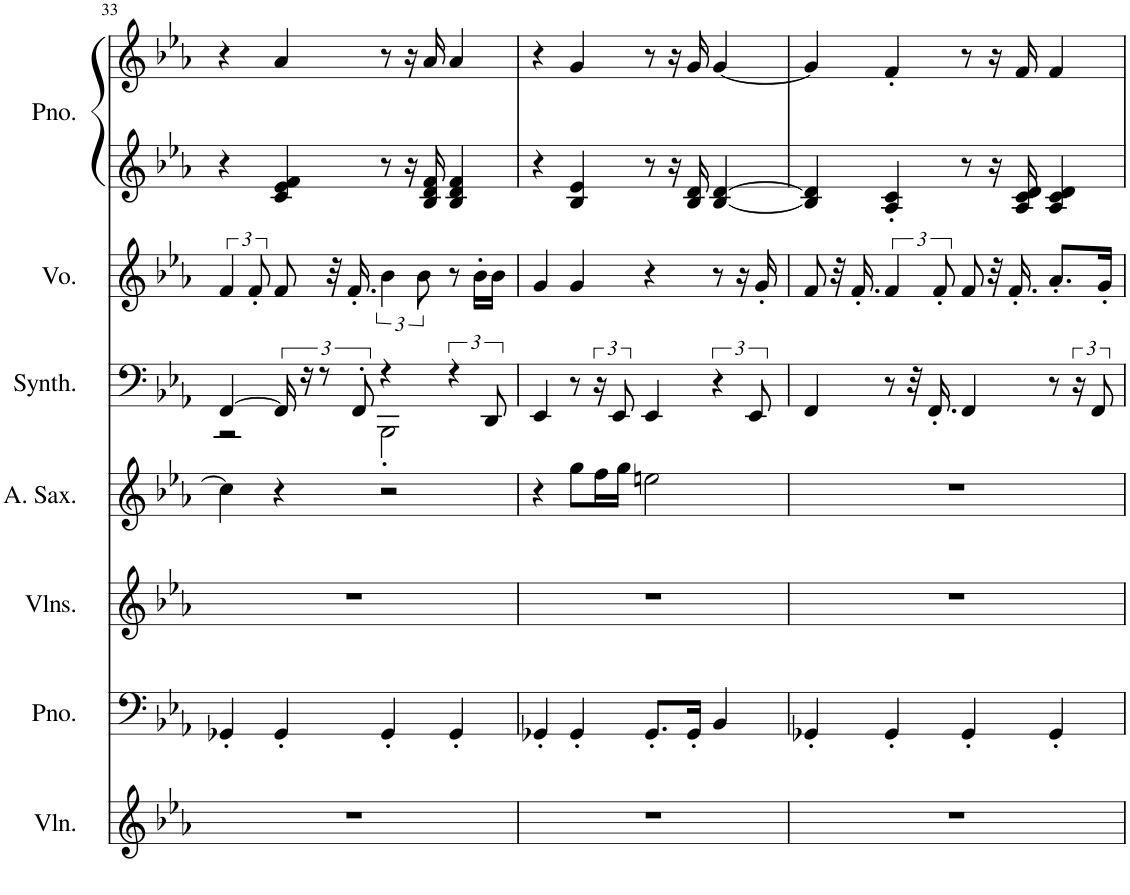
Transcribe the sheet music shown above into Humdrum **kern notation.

**kern	**kern	**kern	**kern	**kern	**kern	**kern	**kern
*part7	*part6	*part5	*part4	*part3	*part2	*part1	*part1
*staff8	*staff7	*staff6	*staff5	*staff4	*staff3	*staff2	*staff1
*I"Violin, Piccicato	*I"Piano, Drum	*I"Violins, String	*I"Alto Saxophone, Alto Sax	*I"Bass Synthesizer, Bass	*I"Voice, Vokal	*I"Piano, Piano	*
*I'Vln.	*I'Pno.	*I'Vlns.	*I'A. Sax.	*I'Synth.	*I'Vo.	*I'Pno.	*
!!LO:PB:g=z
*clefG2	*clefF4	*clefG2	*clefG2	*clefF4	*clefG2	*clefG2	*clefG2
*	*	*	*Trd5c9	*	*	*	*
*k[b-e-a-]	*k[b-e-a-]	*k[b-e-a-]	*k[b-e-a-]	*k[b-e-a-]	*k[b-e-a-]	*k[b-e-a-]	*k[b-e-a-]
*M4/4	*M4/4	*M4/4	*M4/4	*M4/4	*M4/4	*M4/4	*M4/4
=33	=33	=33	=33	=33	=33	=33	=33
*	*	*	*	*^	*	*	*
1r	4GG-X'/	1r	4cc\]	[4FF/	2r	6f/	4r	4r
.	.	.	.	.	.	12f'/	.	.
.	4GG-'/	.	4r	24FF/]	.	8f/	4c/ 4e-/ 4f/	4a-/
.	.	.	.	24r	.	.	.	.
.	.	.	.	12r	.	.	.	.
.	.	.	.	.	.	32r	.	.
.	.	.	.	.	.	16.f'/	.	.
.	.	.	.	12FF'/	.	.	.	.
.	4GG-'/	.	2r	4r	2BBB-'\	6b-\	8r	8r
.	.	.	.	.	.	.	16r	16r
.	.	.	.	.	.	12b-\	.	.
.	.	.	.	.	.	.	16B-/ 16d/ 16f/	16a-/
.	4GG-'/	.	.	6r	.	8r	4B-/ 4d/ 4f/	4a-/
.	.	.	.	.	.	16b-'\LL	.	.
.	.	.	.	12DD/	.	.	.	.
.	.	.	.	.	.	16b-\JJ	.	.
*	*	*	*	*v	*v	*	*	*
=34	=34	=34	=34	=34	=34	=34	=34
1r	4GG-X'/	1r	4r	4EE-/	4g/	4r	4r
.	4GG-'/	.	8gg\L	8r	4g/	4B-/ 4e-/	4g/
.	.	.	16ff\L	24r	.	.	.
.	.	.	.	12EE-/	.	.	.
.	.	.	16gg\JJ	.	.	.	.
.	8.GG-'/L	.	2een\	4EE-/	4r	8r	8r
.	.	.	.	.	.	16r	16r
.	16GG-'/Jk	.	.	.	.	16B-/ 16d/	16g/
.	4BB-/	.	.	6r	8r	[4B-/ [4d/	[4g/
.	.	.	.	.	16r	.	.
.	.	.	.	12EE-/	.	.	.
.	.	.	.	.	16g'/	.	.
=35	=35	=35	=35	=35	=35	=35	=35
1r	4GG-X'/	1r	1r	4FF/	8f/	4B-/] 4d/]	4g/]
.	.	.	.	.	32r	.	.
.	.	.	.	.	16.f'/	.	.
.	4GG-'/	.	.	8r	6f/	4A-/' 4c/'	4f'/
.	.	.	.	32r	.	.	.
.	.	.	.	16.FF'/	.	.	.
.	.	.	.	.	12f'/	.	.
.	4GG-'/	.	.	4FF/	8f/	8r	8r
.	.	.	.	.	32r	16r	16r
.	.	.	.	.	16.f'/	.	.
.	.	.	.	.	.	16A-/ 16c/ 16d/	16f/
.	4GG-'/	.	.	8r	8.a-'/L	4A-/ 4c/ 4d/	4f/
.	.	.	.	24r	.	.	.
.	.	.	.	12FF/	.	.	.
.	.	.	.	.	16g'/Jk	.	.
=	=	=	=	=	=	=	=
*-	*-	*-	*-	*-	*-	*-	*-
